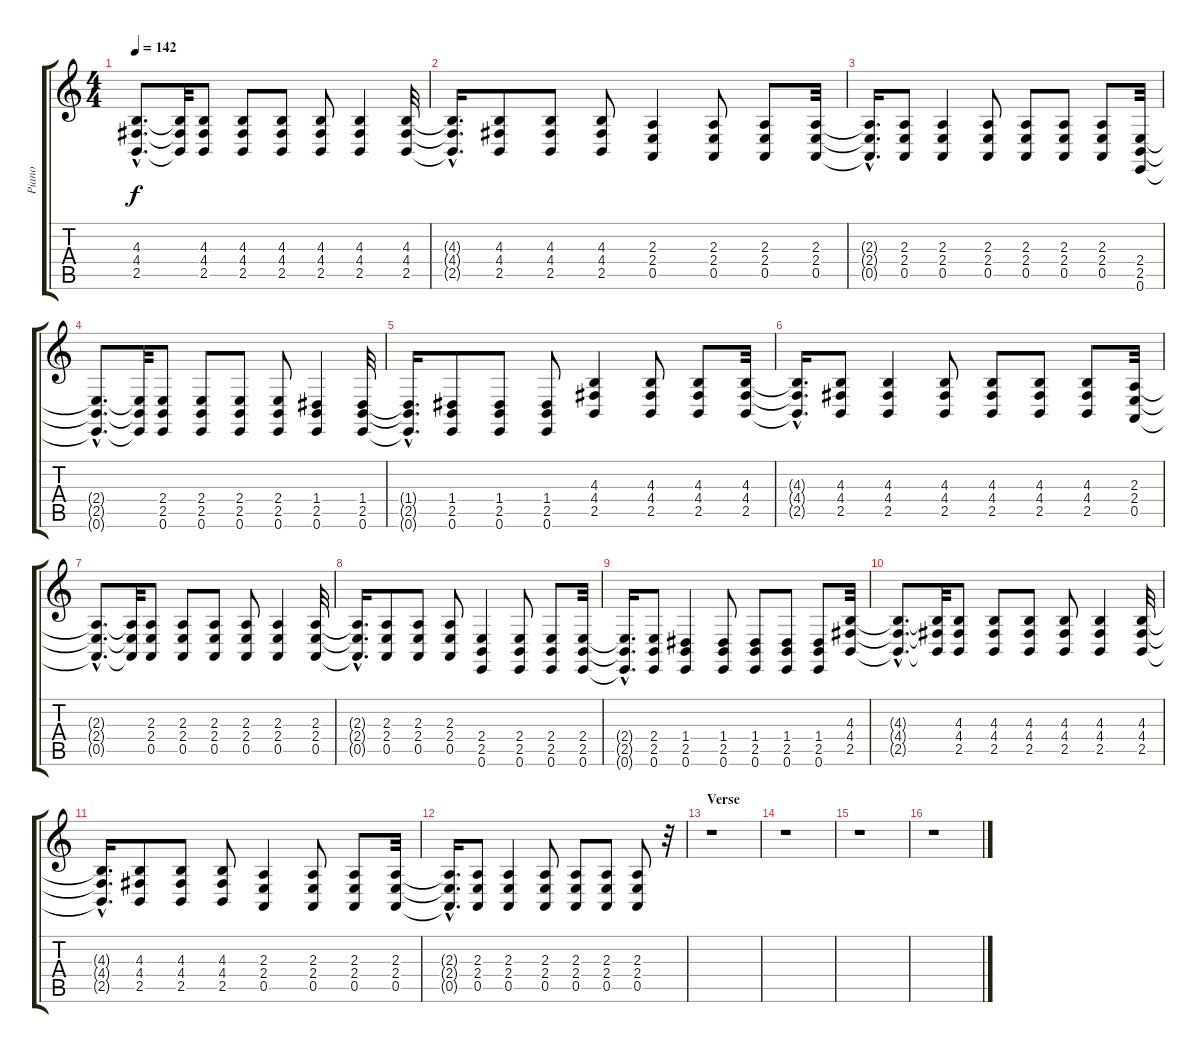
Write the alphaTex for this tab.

\track ("Piano" "Piano") {instrument acousticgrandpiano}
\staff {score tabs}
\tuning (E4 B3 G3 D3 A2 E2) {hide}
\ts (4 4)
\tempo 142
\clef g2
\ks c
(4.3{hac t} 4.4{hac t} 2.5{hac t}).8{d dy f} (4.3{t} 4.4{t} 2.5{t}).32 (4.3 4.4 2.5).8 (4.3 4.4 2.5).8 (4.3 4.4 2.5).8 (4.3 4.4 2.5).8 (4.3 4.4 2.5).4 (4.3 4.4 2.5).32 |
(4.3{hac t} 4.4{hac t} 2.5{hac t}).16{d} (4.3 4.4 2.5).8 (4.3 4.4 2.5).8 (4.3 4.4 2.5).8 (2.3 2.4 0.5).4 (2.3 2.4 0.5).8 (2.3 2.4 0.5).8 (2.3 2.4 0.5).32 |
(2.3{hac t} 2.4{hac t} 0.5{hac t}).16{d} (2.3 2.4 0.5).8 (2.3 2.4 0.5).4 (2.3 2.4 0.5).8 (2.3 2.4 0.5).8 (2.3 2.4 0.5).8 (2.3 2.4 0.5).8 (2.4 2.5 0.6).32 |
(2.4{hac t} 2.5{hac t} 0.6{hac t}).8{d} (2.4{t} 2.5{t} 0.6{t}).32 (2.4 2.5 0.6).8 (2.4 2.5 0.6).8 (2.4 2.5 0.6).8 (2.4 2.5 0.6).8 (1.4 2.5 0.6).4 (1.4 2.5 0.6).32 |
(1.4{hac t} 2.5{hac t} 0.6{hac t}).16{d} (1.4 2.5 0.6).8 (1.4 2.5 0.6).8 (1.4 2.5 0.6).8 (4.3 4.4 2.5).4 (4.3 4.4 2.5).8 (4.3 4.4 2.5).8 (4.3 4.4 2.5).32 |
(4.3{hac t} 4.4{hac t} 2.5{hac t}).16{d} (4.3 4.4 2.5).8 (4.3 4.4 2.5).4 (4.3 4.4 2.5).8 (4.3 4.4 2.5).8 (4.3 4.4 2.5).8 (4.3 4.4 2.5).8 (2.3 2.4 0.5).32 |
(2.3{hac t} 2.4{hac t} 0.5{hac t}).8{d} (2.3{t} 2.4{t} 0.5{t}).32 (2.3 2.4 0.5).8 (2.3 2.4 0.5).8 (2.3 2.4 0.5).8 (2.3 2.4 0.5).8 (2.3 2.4 0.5).4 (2.3 2.4 0.5).32 |
(2.3{hac t} 2.4{hac t} 0.5{hac t}).16{d} (2.3 2.4 0.5).8 (2.3 2.4 0.5).8 (2.3 2.4 0.5).8 (2.4 2.5 0.6).4 (2.4 2.5 0.6).8 (2.4 2.5 0.6).8 (2.4 2.5 0.6).32 |
(2.4{hac t} 2.5{hac t} 0.6{hac t}).16{d} (2.4 2.5 0.6).8 (1.4 2.5 0.6).4 (1.4 2.5 0.6).8 (1.4 2.5 0.6).8 (1.4 2.5 0.6).8 (1.4 2.5 0.6).8 (4.3 4.4 2.5).32 |
(4.3{hac t} 4.4{hac t} 2.5{hac t}).8{d} (4.3{t} 4.4{t} 2.5{t}).32 (4.3 4.4 2.5).8 (4.3 4.4 2.5).8 (4.3 4.4 2.5).8 (4.3 4.4 2.5).8 (4.3 4.4 2.5).4 (4.3 4.4 2.5).32 |
(4.3{hac t} 4.4{hac t} 2.5{hac t}).16{d} (4.3 4.4 2.5).8 (4.3 4.4 2.5).8 (4.3 4.4 2.5).8 (2.3 2.4 0.5).4 (2.3 2.4 0.5).8 (2.3 2.4 0.5).8 (2.3 2.4 0.5).32 |
(2.3{hac t} 2.4{hac t} 0.5{hac t}).16{d} (2.3 2.4 0.5).8 (2.3 2.4 0.5).4 (2.3 2.4 0.5).8 (2.3 2.4 0.5).8 (2.3 2.4 0.5).8 (2.3 2.4 0.5).8 r.32 |
\section ("" "Verse")
r.1 |
r.1 |
r.1 |
r.1
